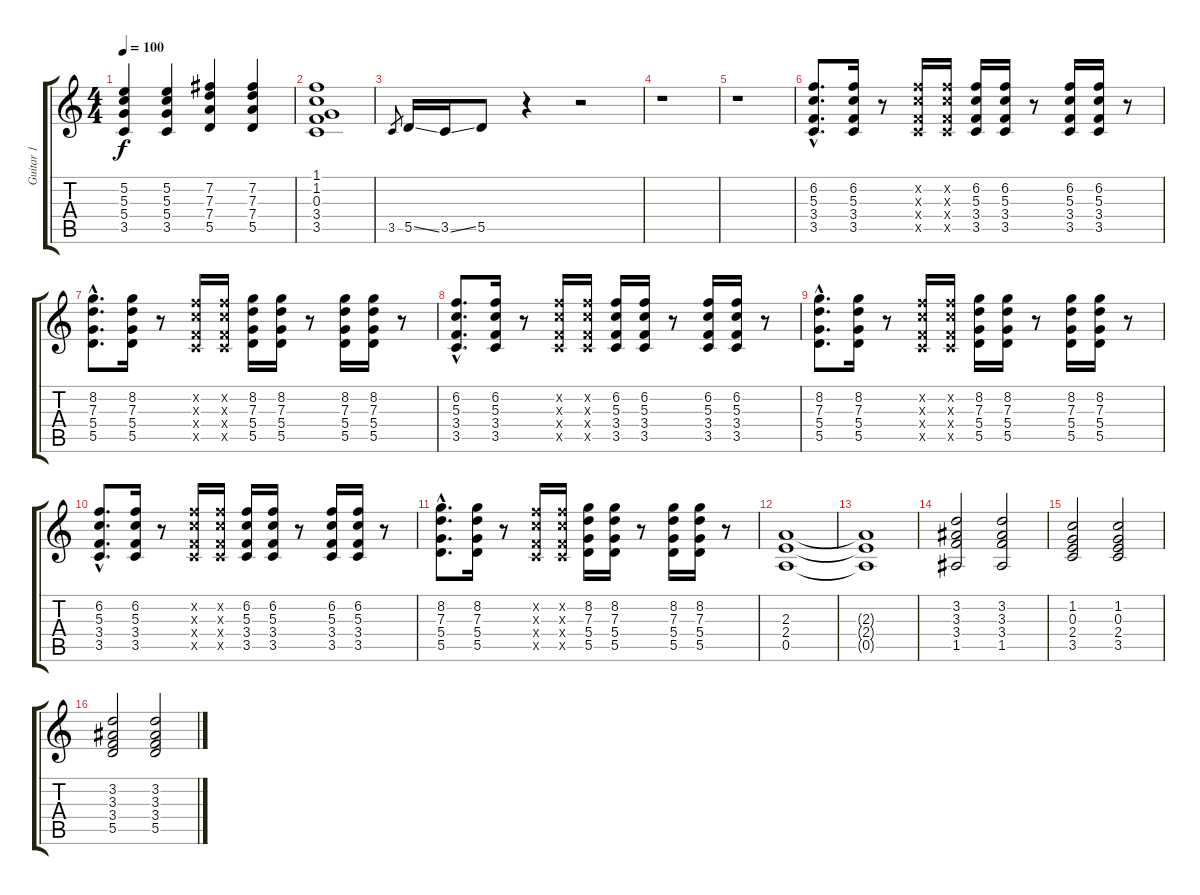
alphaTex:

\track ("Guitar 1" "Guitar 1") {instrument overdrivenguitar}
\staff {score tabs}
\tuning (E4 B3 G3 D3 A2 E2) {hide}
\ts (4 4)
\tempo 100
\clef g2
\ks c
(5.2 5.3 5.4 3.5).4{dy f} (5.2 5.3 5.4 3.5).4 (7.2 7.3 7.4 5.5).4 (7.2 7.3 7.4 5.5).4 |
(1.1 1.2 0.3 3.4 3.5).1 |
3.5.8{gr} 5.5{ss}.16 3.5{ss}.16 5.5.8 r.4 r.2 |
r.1 |
r.1 |
(6.2{hac} 5.3{hac} 3.4{hac} 3.5{hac}).8{d} (6.2 5.3 3.4 3.5).16 r.8 (6.2{x} 5.3{x} 3.4{x} 3.5{x}).16 (6.2{x} 5.3{x} 3.4{x} 3.5{x}).16 (6.2 5.3 3.4 3.5).16 (6.2 5.3 3.4 3.5).16 r.8 (6.2 5.3 3.4 3.5).16 (6.2 5.3 3.4 3.5).16 r.8 |
(8.2{hac} 7.3{hac} 5.4{hac} 5.5{hac}).8{d} (8.2 7.3 5.4 5.5).16 r.8 (6.2{x} 5.3{x} 3.4{x} 3.5{x}).16 (6.2{x} 5.3{x} 3.4{x} 3.5{x}).16 (8.2 7.3 5.4 5.5).16 (8.2 7.3 5.4 5.5).16 r.8 (8.2 7.3 5.4 5.5).16 (8.2 7.3 5.4 5.5).16 r.8 |
(6.2{hac} 5.3{hac} 3.4{hac} 3.5{hac}).8{d} (6.2 5.3 3.4 3.5).16 r.8 (6.2{x} 5.3{x} 3.4{x} 3.5{x}).16 (6.2{x} 5.3{x} 3.4{x} 3.5{x}).16 (6.2 5.3 3.4 3.5).16 (6.2 5.3 3.4 3.5).16 r.8 (6.2 5.3 3.4 3.5).16 (6.2 5.3 3.4 3.5).16 r.8 |
(8.2{hac} 7.3{hac} 5.4{hac} 5.5{hac}).8{d} (8.2 7.3 5.4 5.5).16 r.8 (6.2{x} 5.3{x} 3.4{x} 3.5{x}).16 (6.2{x} 5.3{x} 3.4{x} 3.5{x}).16 (8.2 7.3 5.4 5.5).16 (8.2 7.3 5.4 5.5).16 r.8 (8.2 7.3 5.4 5.5).16 (8.2 7.3 5.4 5.5).16 r.8 |
(6.2{hac} 5.3{hac} 3.4{hac} 3.5{hac}).8{d} (6.2 5.3 3.4 3.5).16 r.8 (6.2{x} 5.3{x} 3.4{x} 3.5{x}).16 (6.2{x} 5.3{x} 3.4{x} 3.5{x}).16 (6.2 5.3 3.4 3.5).16 (6.2 5.3 3.4 3.5).16 r.8 (6.2 5.3 3.4 3.5).16 (6.2 5.3 3.4 3.5).16 r.8 |
(8.2{hac} 7.3{hac} 5.4{hac} 5.5{hac}).8{d} (8.2 7.3 5.4 5.5).16 r.8 (6.2{x} 5.3{x} 3.4{x} 3.5{x}).16 (6.2{x} 5.3{x} 3.4{x} 3.5{x}).16 (8.2 7.3 5.4 5.5).16 (8.2 7.3 5.4 5.5).16 r.8 (8.2 7.3 5.4 5.5).16 (8.2 7.3 5.4 5.5).16 r.8 |
(2.3 2.4 0.5).1 |
(2.3{t} 2.4{t} 0.5{t}).1 |
(3.2 3.3 3.4 1.5).2 (3.2 3.3 3.4 1.5).2 |
(1.2 0.3 2.4 3.5).2 (1.2 0.3 2.4 3.5).2 |
(3.2 3.3 3.4 5.5).2 (3.2 3.3 3.4 5.5).2
